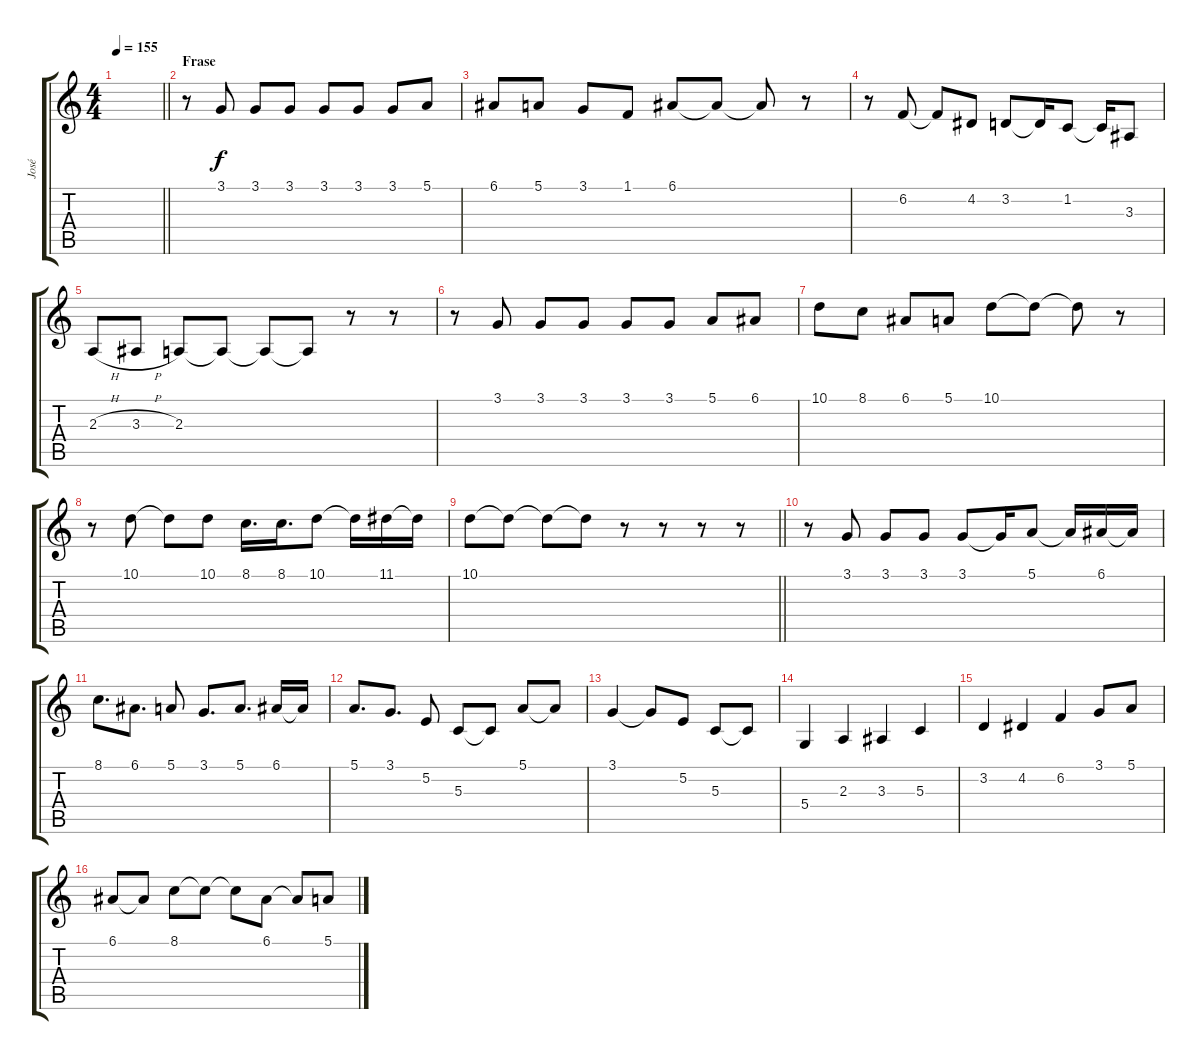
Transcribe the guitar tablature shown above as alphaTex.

\track ("José" "José") {instrument lead1square}
\staff {score tabs}
\tuning (E4 B3 G3 D3 A2 E2) {hide}
\ts (4 4)
\tempo 155
\clef g2
\barLineRight lightlight
\ks c
|
\section ("" "Frase")
r.8 3.1.8 3.1.8 3.1.8 3.1.8 3.1.8 3.1.8 5.1.8 |
6.1.8 5.1.8 3.1.8 1.1.8 6.1.8 6.1{t}.8 6.1{t}.8 r.8 |
r.8 6.2.8 6.2{t}.8 4.2.8 3.2.8 3.2{t}.16 1.2.8 1.2{t}.16 3.3.8 |
2.3{h}.8 3.3{h}.8 2.3.8 2.3{t}.8 2.3{t}.8 2.3{t}.8 r.8 r.8 |
r.8 3.1.8 3.1.8 3.1.8 3.1.8 3.1.8 5.1.8 6.1.8 |
10.1.8 8.1.8 6.1.8 5.1.8 10.1.8 10.1{t}.8 10.1{t}.8 r.8 |
r.8 10.1.8 10.1{t}.8 10.1.8 8.1.16{d} 8.1.16{d} 10.1.8 10.1{t}.16 11.1.16 11.1{t}.16 |
\barLineRight lightlight
10.1.8 10.1{t}.8 10.1{t}.8 10.1{t}.8 r.8 r.8 r.8 r.8 |
r.8 3.1.8 3.1.8 3.1.8 3.1.8 3.1{t}.16 5.1.8 5.1{t}.16 6.1.16 6.1{t}.16 |
8.1.8{d} 6.1.8{d} 5.1.8 3.1.8{d} 5.1.8{d} 6.1.16 6.1{t}.16 |
5.1.8{d} 3.1.8{d} 5.2.8 5.3.8 5.3{t}.8 5.1.8 5.1{t}.8 |
3.1.4 3.1{t}.8 5.2.8 5.3.8 5.3{t}.8 |
5.4.4 2.3.4 3.3.4 5.3.4 |
3.2.4 4.2.4 6.2.4 3.1.8 5.1.8 |
6.1.8 6.1{t}.8 8.1.8 8.1{t}.8 8.1{t}.8 6.1.8 6.1{t}.8 5.1.8
